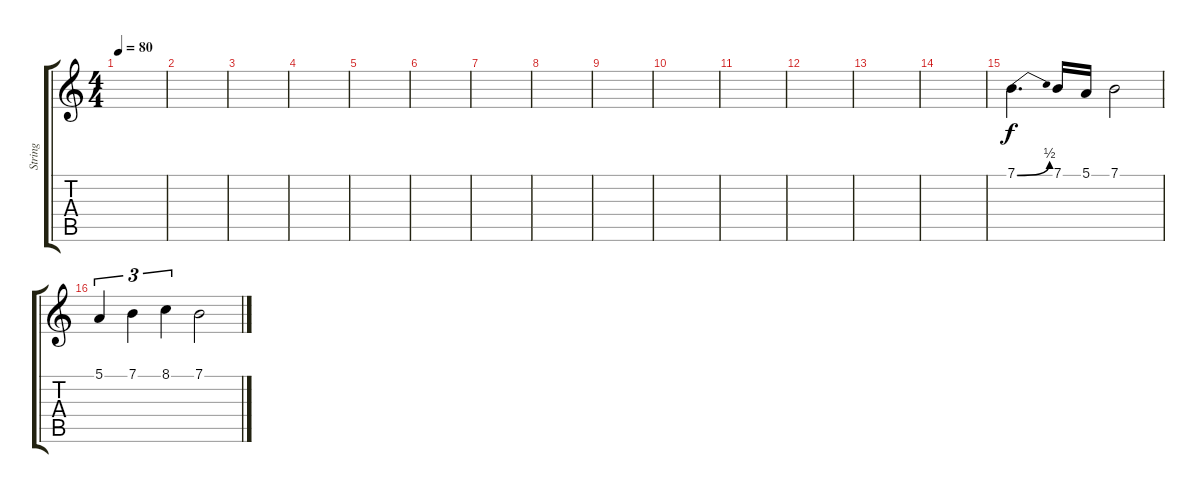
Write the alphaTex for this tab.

\track ("String" "String") {instrument synthstrings2}
\staff {score tabs}
\tuning (E4 B3 G3 D3 A2 E2) {hide}
\ts (4 4)
\tempo 80
\clef g2
\ks c
|
|
|
|
|
|
|
|
|
|
|
|
|
|
7.1{be (bend 0 0 60 2)}.4{d} 7.1.16 5.1.16 7.1.2 |
5.1.4{tu (3 2)} 7.1.4{tu (3 2)} 8.1.4{tu (3 2)} 7.1.2
